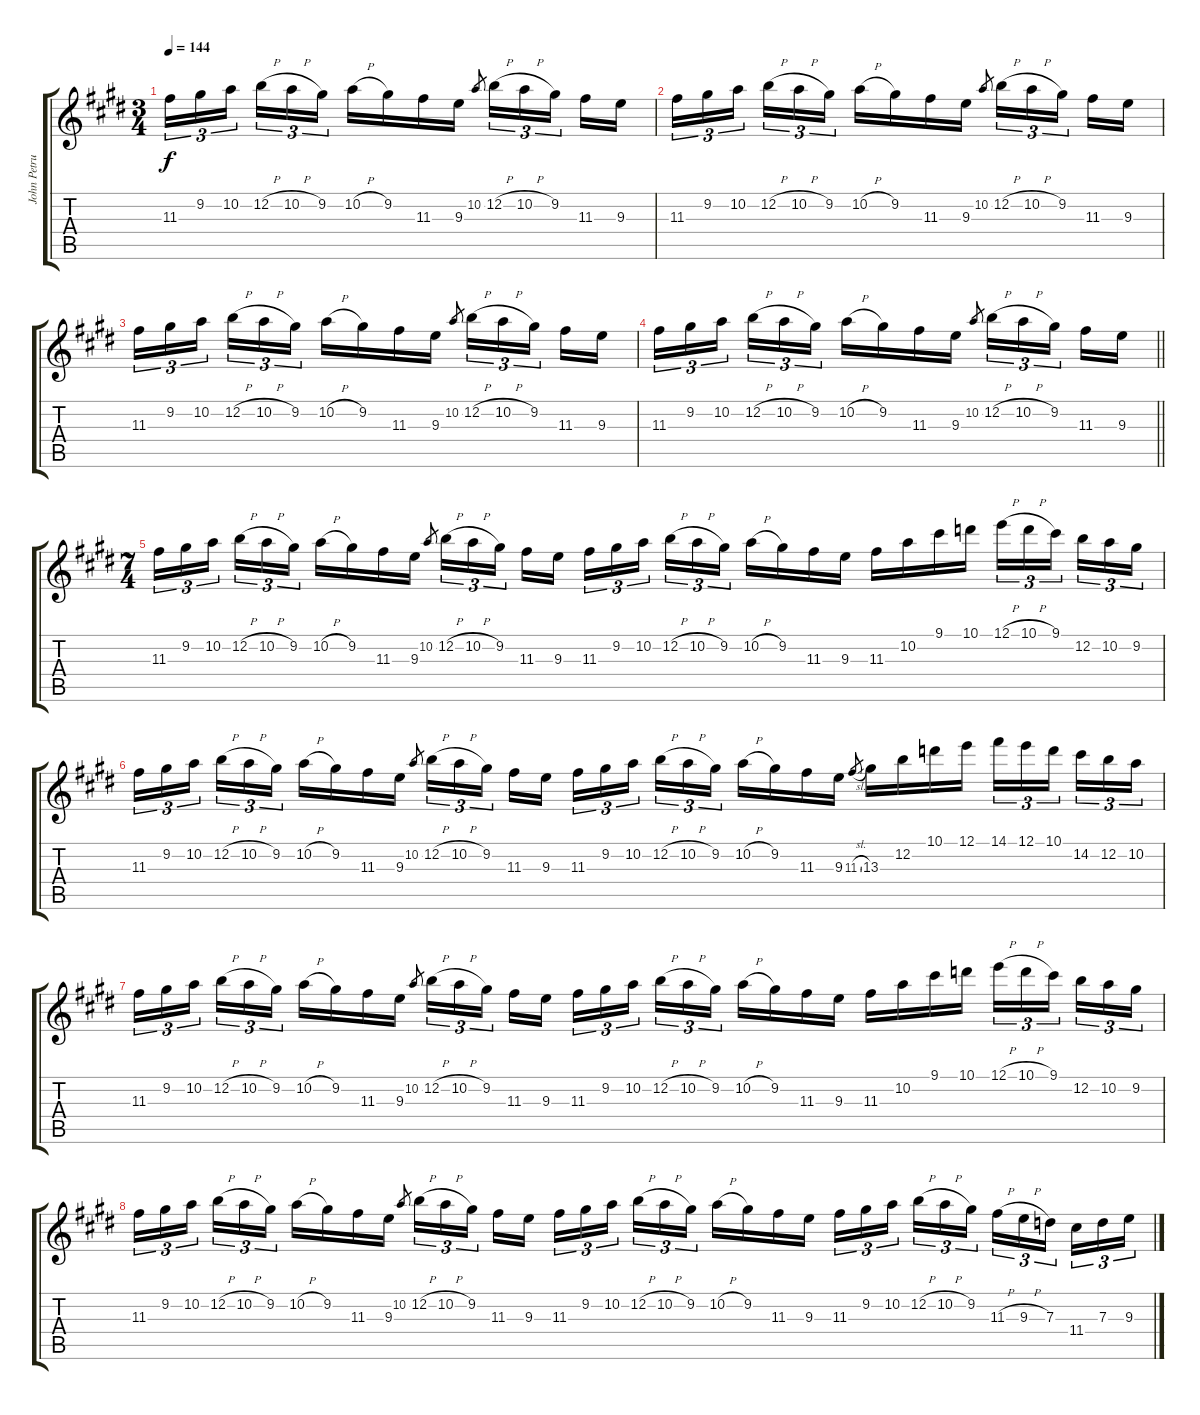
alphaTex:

\track ("John Petrucci" "John Petru") {instrument distortionguitar}
\staff {score tabs}
\tuning (E4 B3 G3 D3 A2 E2) {hide}
\ts (3 4)
\tempo 144
\clef g2
\ks e
11.3.16{tu (3 2) dy f} 9.2.16{tu (3 2)} 10.2.16{tu (3 2) beam splitsecondary} 12.2{h}.16{tu (3 2)} 10.2{h}.16{tu (3 2)} 9.2.16{tu (3 2)} 10.2{h}.16 9.2.16 11.3.16 9.3.16 10.2.8{gr} 12.2{h}.16{tu (3 2)} 10.2{h}.16{tu (3 2)} 9.2.16{tu (3 2) beam splitsecondary} 11.3.16 9.3.16 |
11.3.16{tu (3 2)} 9.2.16{tu (3 2)} 10.2.16{tu (3 2) beam splitsecondary} 12.2{h}.16{tu (3 2)} 10.2{h}.16{tu (3 2)} 9.2.16{tu (3 2)} 10.2{h}.16 9.2.16 11.3.16 9.3.16 10.2.8{gr} 12.2{h}.16{tu (3 2)} 10.2{h}.16{tu (3 2)} 9.2.16{tu (3 2) beam splitsecondary} 11.3.16 9.3.16 |
11.3.16{tu (3 2)} 9.2.16{tu (3 2)} 10.2.16{tu (3 2) beam splitsecondary} 12.2{h}.16{tu (3 2)} 10.2{h}.16{tu (3 2)} 9.2.16{tu (3 2)} 10.2{h}.16 9.2.16 11.3.16 9.3.16 10.2.8{gr} 12.2{h}.16{tu (3 2)} 10.2{h}.16{tu (3 2)} 9.2.16{tu (3 2) beam splitsecondary} 11.3.16 9.3.16 |
\barLineRight lightlight
11.3.16{tu (3 2)} 9.2.16{tu (3 2)} 10.2.16{tu (3 2) beam splitsecondary} 12.2{h}.16{tu (3 2)} 10.2{h}.16{tu (3 2)} 9.2.16{tu (3 2)} 10.2{h}.16 9.2.16 11.3.16 9.3.16 10.2.8{gr} 12.2{h}.16{tu (3 2)} 10.2{h}.16{tu (3 2)} 9.2.16{tu (3 2) beam splitsecondary} 11.3.16 9.3.16 |
\ts (7 4)
11.3.16{tu (3 2)} 9.2.16{tu (3 2)} 10.2.16{tu (3 2) beam splitsecondary} 12.2{h}.16{tu (3 2)} 10.2{h}.16{tu (3 2)} 9.2.16{tu (3 2)} 10.2{h}.16 9.2.16 11.3.16 9.3.16 10.2.8{gr} 12.2{h}.16{tu (3 2)} 10.2{h}.16{tu (3 2)} 9.2.16{tu (3 2) beam splitsecondary} 11.3.16 9.3.16 11.3.16{tu (3 2)} 9.2.16{tu (3 2)} 10.2.16{tu (3 2) beam splitsecondary} 12.2{h}.16{tu (3 2)} 10.2{h}.16{tu (3 2)} 9.2.16{tu (3 2)} 10.2{h}.16 9.2.16 11.3.16 9.3.16 11.3.16 10.2.16 9.1.16 10.1.16 12.1{h}.16{tu (3 2)} 10.1{h}.16{tu (3 2)} 9.1.16{tu (3 2) beam splitsecondary} 12.2.16{tu (3 2)} 10.2.16{tu (3 2)} 9.2.16{tu (3 2)} |
11.3.16{tu (3 2)} 9.2.16{tu (3 2)} 10.2.16{tu (3 2) beam splitsecondary} 12.2{h}.16{tu (3 2)} 10.2{h}.16{tu (3 2)} 9.2.16{tu (3 2)} 10.2{h}.16 9.2.16 11.3.16 9.3.16 10.2.8{gr} 12.2{h}.16{tu (3 2)} 10.2{h}.16{tu (3 2)} 9.2.16{tu (3 2) beam splitsecondary} 11.3.16 9.3.16 11.3.16{tu (3 2)} 9.2.16{tu (3 2)} 10.2.16{tu (3 2) beam splitsecondary} 12.2{h}.16{tu (3 2)} 10.2{h}.16{tu (3 2)} 9.2.16{tu (3 2)} 10.2{h}.16 9.2.16 11.3.16 9.3.16 11.3{sl}.8{gr} 13.3.16 12.2.16 10.1.16 12.1.16 14.1.16{tu (3 2)} 12.1.16{tu (3 2)} 10.1.16{tu (3 2) beam splitsecondary} 14.2.16{tu (3 2)} 12.2.16{tu (3 2)} 10.2.16{tu (3 2)} |
11.3.16{tu (3 2)} 9.2.16{tu (3 2)} 10.2.16{tu (3 2) beam splitsecondary} 12.2{h}.16{tu (3 2)} 10.2{h}.16{tu (3 2)} 9.2.16{tu (3 2)} 10.2{h}.16 9.2.16 11.3.16 9.3.16 10.2.8{gr} 12.2{h}.16{tu (3 2)} 10.2{h}.16{tu (3 2)} 9.2.16{tu (3 2) beam splitsecondary} 11.3.16 9.3.16 11.3.16{tu (3 2)} 9.2.16{tu (3 2)} 10.2.16{tu (3 2) beam splitsecondary} 12.2{h}.16{tu (3 2)} 10.2{h}.16{tu (3 2)} 9.2.16{tu (3 2)} 10.2{h}.16 9.2.16 11.3.16 9.3.16 11.3.16 10.2.16 9.1.16 10.1.16 12.1{h}.16{tu (3 2)} 10.1{h}.16{tu (3 2)} 9.1.16{tu (3 2) beam splitsecondary} 12.2.16{tu (3 2)} 10.2.16{tu (3 2)} 9.2.16{tu (3 2)} |
11.3.16{tu (3 2)} 9.2.16{tu (3 2)} 10.2.16{tu (3 2) beam splitsecondary} 12.2{h}.16{tu (3 2)} 10.2{h}.16{tu (3 2)} 9.2.16{tu (3 2)} 10.2{h}.16 9.2.16 11.3.16 9.3.16 10.2.8{gr} 12.2{h}.16{tu (3 2)} 10.2{h}.16{tu (3 2)} 9.2.16{tu (3 2) beam splitsecondary} 11.3.16 9.3.16 11.3.16{tu (3 2)} 9.2.16{tu (3 2)} 10.2.16{tu (3 2) beam splitsecondary} 12.2{h}.16{tu (3 2)} 10.2{h}.16{tu (3 2)} 9.2.16{tu (3 2)} 10.2{h}.16 9.2.16 11.3.16 9.3.16 11.3.16{tu (3 2)} 9.2.16{tu (3 2)} 10.2.16{tu (3 2) beam splitsecondary} 12.2{h}.16{tu (3 2)} 10.2{h}.16{tu (3 2)} 9.2.16{tu (3 2)} 11.3{h}.16{tu (3 2)} 9.3{h}.16{tu (3 2)} 7.3.16{tu (3 2) beam splitsecondary} 11.4.16{tu (3 2)} 7.3.16{tu (3 2)} 9.3.16{tu (3 2)}
